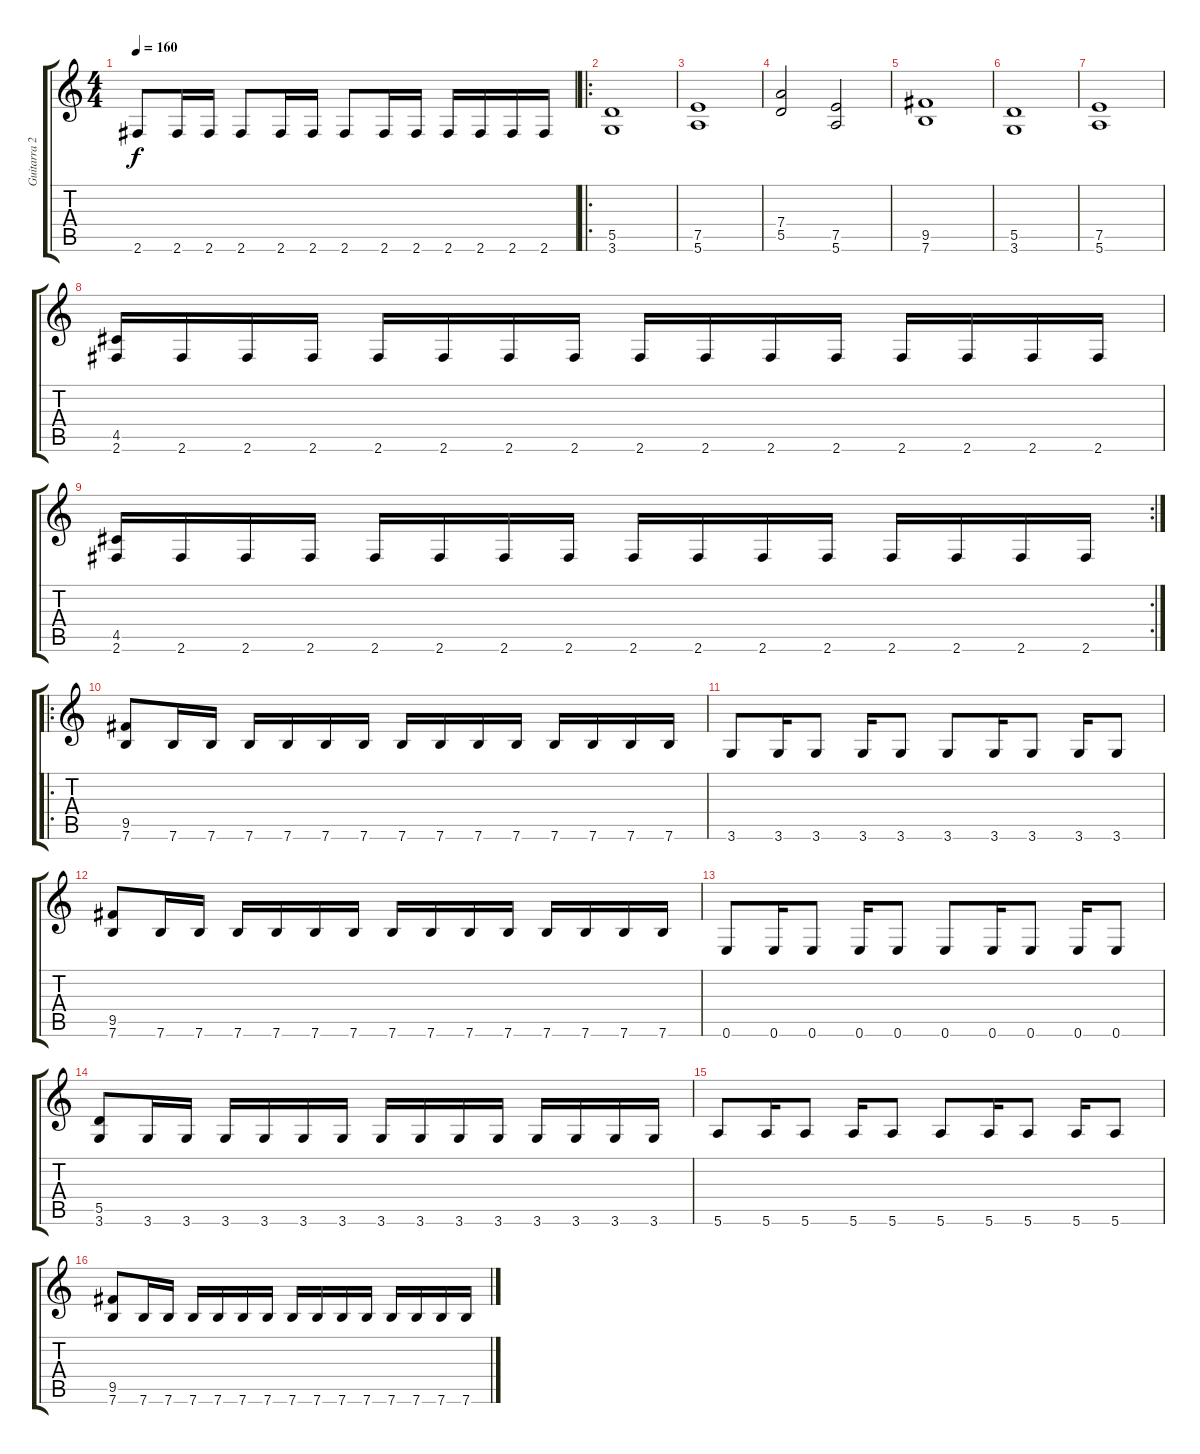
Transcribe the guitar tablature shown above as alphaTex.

\track ("Guitarra 2" "Guitarra 2") {instrument distortionguitar}
\staff {score tabs}
\tuning (E4 B3 G3 D3 A2 E2) {hide}
\ts (4 4)
\tempo 160
\clef g2
\ks c
2.6.8{dy f} 2.6.16 2.6.16 2.6.8 2.6.16 2.6.16 2.6.8 2.6.16 2.6.16 2.6.16 2.6.16 2.6.16 2.6.16 |
\ro
(5.5 3.6).1 |
(7.5 5.6).1 |
(7.4 5.5).2 (7.5 5.6).2 |
(9.5 7.6).1 |
(5.5 3.6).1 |
(7.5 5.6).1 |
(4.5 2.6).16 2.6.16 2.6.16 2.6.16 2.6.16 2.6.16 2.6.16 2.6.16 2.6.16 2.6.16 2.6.16 2.6.16 2.6.16 2.6.16 2.6.16 2.6.16 |
\rc 2
(4.5 2.6).16 2.6.16 2.6.16 2.6.16 2.6.16 2.6.16 2.6.16 2.6.16 2.6.16 2.6.16 2.6.16 2.6.16 2.6.16 2.6.16 2.6.16 2.6.16 |
\ro
(9.5 7.6).8 7.6.16 7.6.16 7.6.16 7.6.16 7.6.16 7.6.16 7.6.16 7.6.16 7.6.16 7.6.16 7.6.16 7.6.16 7.6.16 7.6.16 |
3.6.8 3.6.16 3.6.8 3.6.16 3.6.8 3.6.8 3.6.16 3.6.8 3.6.16 3.6.8 |
(9.5 7.6).8 7.6.16 7.6.16 7.6.16 7.6.16 7.6.16 7.6.16 7.6.16 7.6.16 7.6.16 7.6.16 7.6.16 7.6.16 7.6.16 7.6.16 |
0.6.8 0.6.16 0.6.8 0.6.16 0.6.8 0.6.8 0.6.16 0.6.8 0.6.16 0.6.8 |
(5.5 3.6).8 3.6.16 3.6.16 3.6.16 3.6.16 3.6.16 3.6.16 3.6.16 3.6.16 3.6.16 3.6.16 3.6.16 3.6.16 3.6.16 3.6.16 |
5.6.8 5.6.16 5.6.8 5.6.16 5.6.8 5.6.8 5.6.16 5.6.8 5.6.16 5.6.8 |
(9.5 7.6).8 7.6.16 7.6.16 7.6.16 7.6.16 7.6.16 7.6.16 7.6.16 7.6.16 7.6.16 7.6.16 7.6.16 7.6.16 7.6.16 7.6.16
